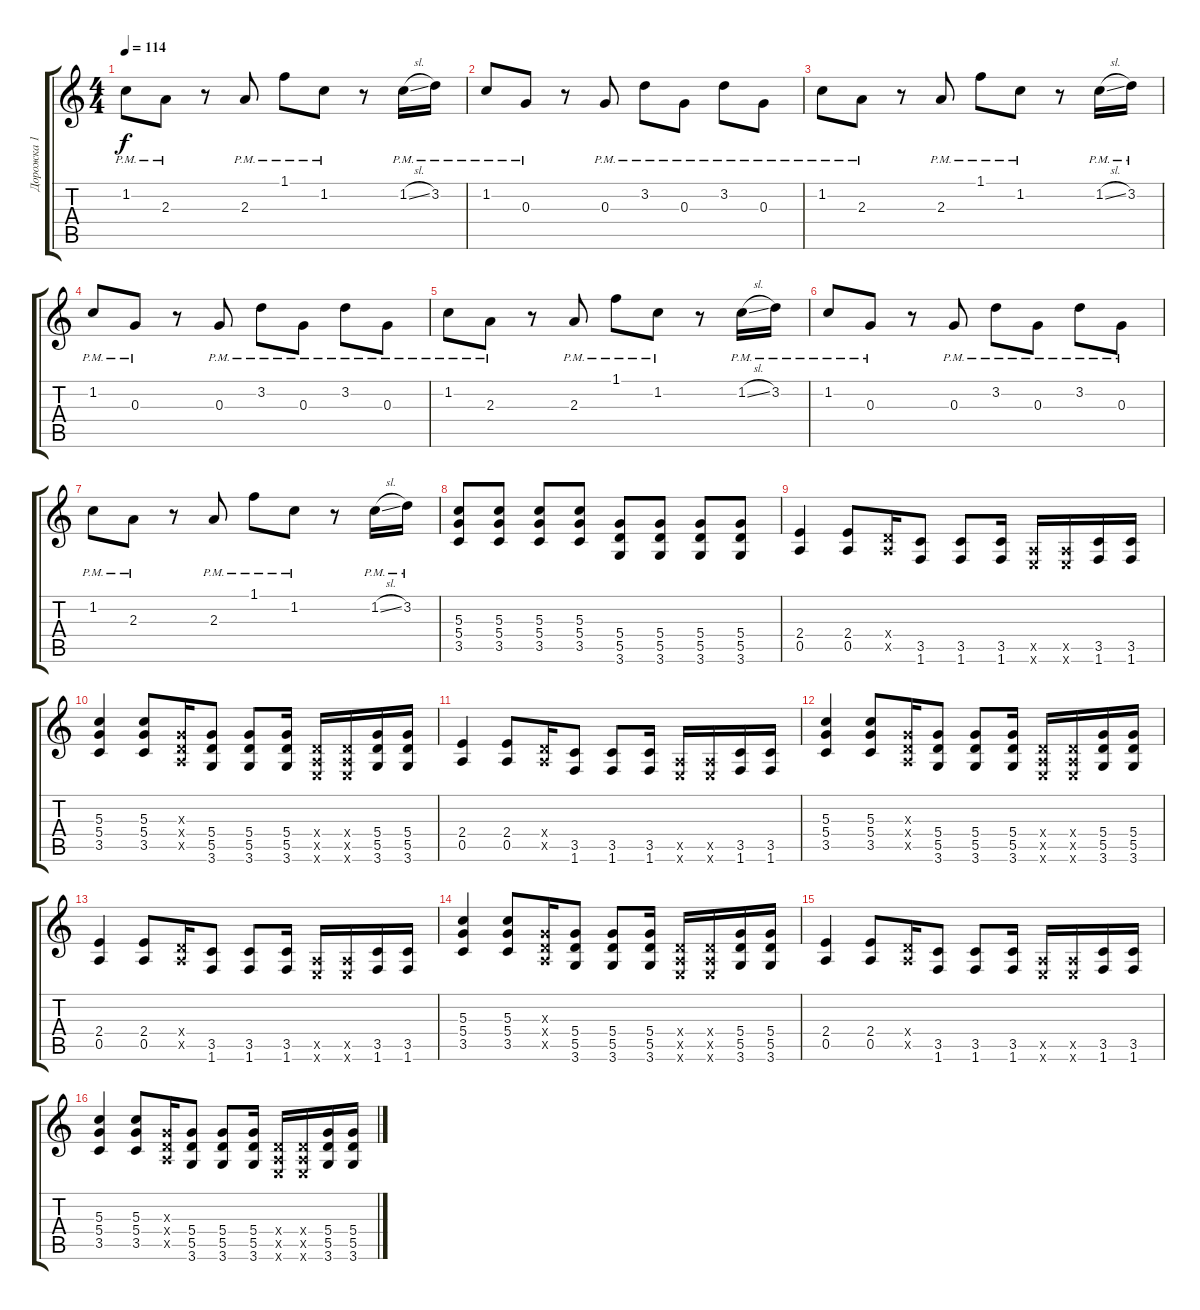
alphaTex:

\track ("Дорожка 1" "Дорожка 1") {instrument distortionguitar}
\staff {score tabs}
\tuning (E4 B3 G3 D3 A2 E2) {hide}
\ts (4 4)
\tempo 114
\clef g2
\ks c
1.2{pm}.8{dy f} 2.3{pm}.8 r.8 2.3{pm}.8 1.1{pm}.8 1.2{pm}.8 r.8 1.2{sl pm}.16 3.2{pm}.16 |
1.2{pm}.8 0.3{pm}.8 r.8 0.3{pm}.8 3.2{pm}.8 0.3{pm}.8 3.2{pm}.8 0.3{pm}.8 |
1.2{pm}.8 2.3{pm}.8 r.8 2.3{pm}.8 1.1{pm}.8 1.2{pm}.8 r.8 1.2{sl pm}.16 3.2{pm}.16 |
1.2{pm}.8 0.3{pm}.8 r.8 0.3{pm}.8 3.2{pm}.8 0.3{pm}.8 3.2{pm}.8 0.3{pm}.8 |
1.2{pm}.8 2.3{pm}.8 r.8 2.3{pm}.8 1.1{pm}.8 1.2{pm}.8 r.8 1.2{sl pm}.16 3.2{pm}.16 |
1.2{pm}.8 0.3{pm}.8 r.8 0.3{pm}.8 3.2{pm}.8 0.3{pm}.8 3.2{pm}.8 0.3{pm}.8 |
1.2{pm}.8 2.3{pm}.8 r.8 2.3{pm}.8 1.1{pm}.8 1.2{pm}.8 r.8 1.2{sl pm}.16 3.2{pm}.16 |
(5.3 5.4 3.5).8 (5.3 5.4 3.5).8 (5.3 5.4 3.5).8 (5.3 5.4 3.5).8 (5.4 5.5 3.6).8 (5.4 5.5 3.6).8 (5.4 5.5 3.6).8 (5.4 5.5 3.6).8 |
(2.4 0.5).4 (2.4 0.5).8 (0.4{x} 0.5{x}).16 (3.5 1.6).8 (3.5 1.6).8 (3.5 1.6).16 (0.5{x} 0.6{x}).16 (0.5{x} 0.6{x}).16 (3.5 1.6).16 (3.5 1.6).16 |
(5.3 5.4 3.5).4 (5.3 5.4 3.5).8 (0.3{x} 0.4{x} 0.5{x}).16 (5.4 5.5 3.6).8 (5.4 5.5 3.6).8 (5.4 5.5 3.6).16 (0.4{x} 0.5{x} 0.6{x}).16 (0.4{x} 0.5{x} 0.6{x}).16 (5.4 5.5 3.6).16 (5.4 5.5 3.6).16 |
(2.4 0.5).4 (2.4 0.5).8 (0.4{x} 0.5{x}).16 (3.5 1.6).8 (3.5 1.6).8 (3.5 1.6).16 (0.5{x} 0.6{x}).16 (0.5{x} 0.6{x}).16 (3.5 1.6).16 (3.5 1.6).16 |
(5.3 5.4 3.5).4 (5.3 5.4 3.5).8 (0.3{x} 0.4{x} 0.5{x}).16 (5.4 5.5 3.6).8 (5.4 5.5 3.6).8 (5.4 5.5 3.6).16 (0.4{x} 0.5{x} 0.6{x}).16 (0.4{x} 0.5{x} 0.6{x}).16 (5.4 5.5 3.6).16 (5.4 5.5 3.6).16 |
(2.4 0.5).4 (2.4 0.5).8 (0.4{x} 0.5{x}).16 (3.5 1.6).8 (3.5 1.6).8 (3.5 1.6).16 (0.5{x} 0.6{x}).16 (0.5{x} 0.6{x}).16 (3.5 1.6).16 (3.5 1.6).16 |
(5.3 5.4 3.5).4 (5.3 5.4 3.5).8 (0.3{x} 0.4{x} 0.5{x}).16 (5.4 5.5 3.6).8 (5.4 5.5 3.6).8 (5.4 5.5 3.6).16 (0.4{x} 0.5{x} 0.6{x}).16 (0.4{x} 0.5{x} 0.6{x}).16 (5.4 5.5 3.6).16 (5.4 5.5 3.6).16 |
(2.4 0.5).4 (2.4 0.5).8 (0.4{x} 0.5{x}).16 (3.5 1.6).8 (3.5 1.6).8 (3.5 1.6).16 (0.5{x} 0.6{x}).16 (0.5{x} 0.6{x}).16 (3.5 1.6).16 (3.5 1.6).16 |
(5.3 5.4 3.5).4 (5.3 5.4 3.5).8 (0.3{x} 0.4{x} 0.5{x}).16 (5.4 5.5 3.6).8 (5.4 5.5 3.6).8 (5.4 5.5 3.6).16 (0.4{x} 0.5{x} 0.6{x}).16 (0.4{x} 0.5{x} 0.6{x}).16 (5.4 5.5 3.6).16 (5.4 5.5 3.6).16
